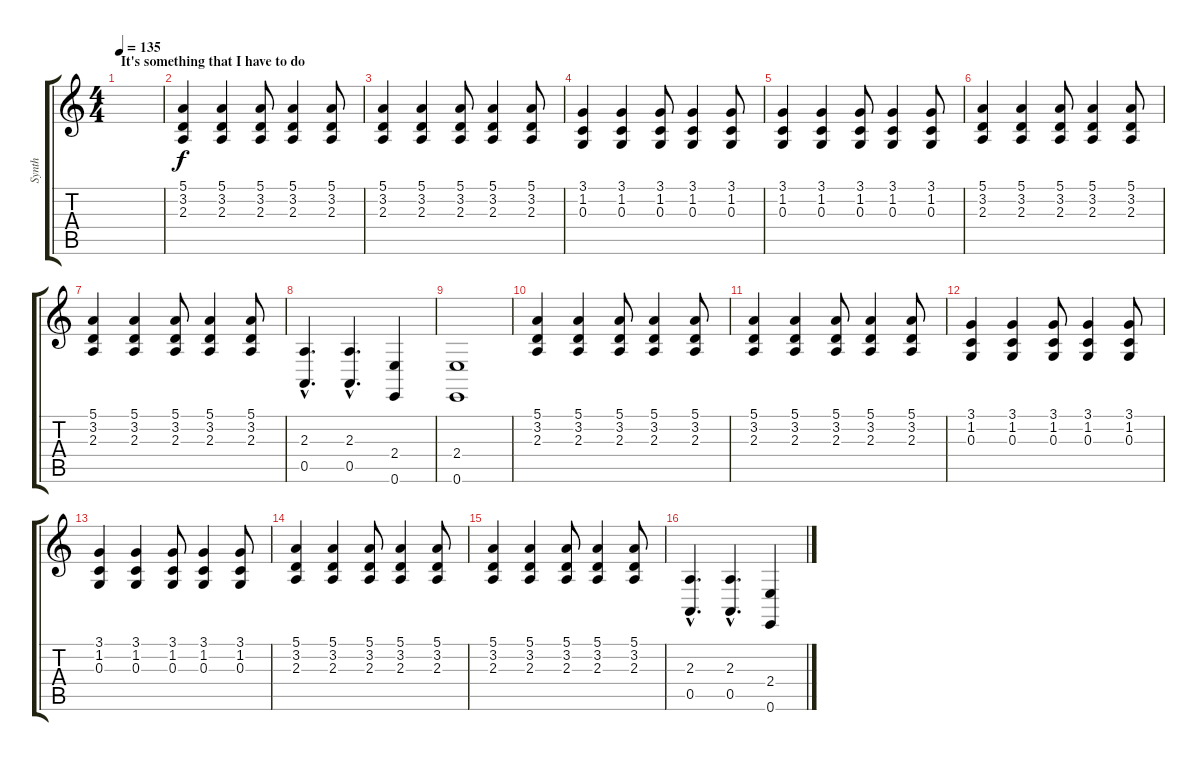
\track ("Synth" "Synth") {instrument acousticgrandpiano}
\staff {score tabs}
\tuning (E4 B3 G3 D3 A2 E2) {hide}
\ts (4 4)
\section ("" "It's something that I have to do")
\tempo 135
\clef g2
\ks c
|
(5.1 3.2 2.3).4 (5.1 3.2 2.3).4 (5.1 3.2 2.3).8 (5.1 3.2 2.3).4 (5.1 3.2 2.3).8 |
(5.1 3.2 2.3).4 (5.1 3.2 2.3).4 (5.1 3.2 2.3).8 (5.1 3.2 2.3).4 (5.1 3.2 2.3).8 |
(3.1 1.2 0.3).4 (3.1 1.2 0.3).4 (3.1 1.2 0.3).8 (3.1 1.2 0.3).4 (3.1 1.2 0.3).8 |
(3.1 1.2 0.3).4 (3.1 1.2 0.3).4 (3.1 1.2 0.3).8 (3.1 1.2 0.3).4 (3.1 1.2 0.3).8 |
(5.1 3.2 2.3).4 (5.1 3.2 2.3).4 (5.1 3.2 2.3).8 (5.1 3.2 2.3).4 (5.1 3.2 2.3).8 |
(5.1 3.2 2.3).4 (5.1 3.2 2.3).4 (5.1 3.2 2.3).8 (5.1 3.2 2.3).4 (5.1 3.2 2.3).8 |
(2.3{hac} 0.5{hac}).4{d} (2.3{hac} 0.5{hac}).4{d} (2.4 0.6).4 |
(2.4 0.6).1 |
(5.1 3.2 2.3).4 (5.1 3.2 2.3).4 (5.1 3.2 2.3).8 (5.1 3.2 2.3).4 (5.1 3.2 2.3).8 |
(5.1 3.2 2.3).4 (5.1 3.2 2.3).4 (5.1 3.2 2.3).8 (5.1 3.2 2.3).4 (5.1 3.2 2.3).8 |
(3.1 1.2 0.3).4 (3.1 1.2 0.3).4 (3.1 1.2 0.3).8 (3.1 1.2 0.3).4 (3.1 1.2 0.3).8 |
(3.1 1.2 0.3).4 (3.1 1.2 0.3).4 (3.1 1.2 0.3).8 (3.1 1.2 0.3).4 (3.1 1.2 0.3).8 |
(5.1 3.2 2.3).4 (5.1 3.2 2.3).4 (5.1 3.2 2.3).8 (5.1 3.2 2.3).4 (5.1 3.2 2.3).8 |
(5.1 3.2 2.3).4 (5.1 3.2 2.3).4 (5.1 3.2 2.3).8 (5.1 3.2 2.3).4 (5.1 3.2 2.3).8 |
(2.3{hac} 0.5{hac}).4{d} (2.3{hac} 0.5{hac}).4{d} (2.4 0.6).4
